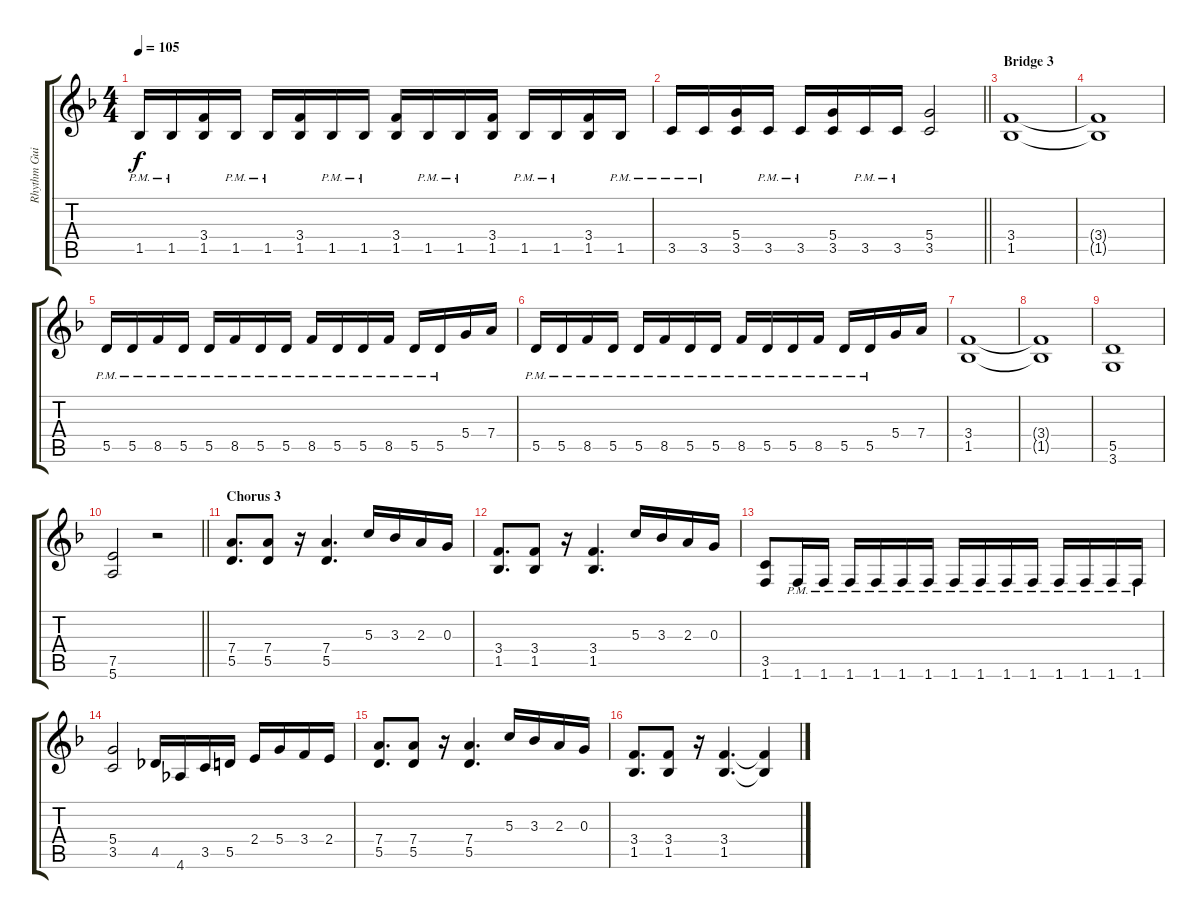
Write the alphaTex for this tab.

\track ("Rhythm Guitar 1: Henrik Juhano" "Rhythm Gui") {instrument distortionguitar}
\staff {score tabs}
\tuning (E4 B3 G3 D3 A2 E2) {hide}
\ts (4 4)
\tempo 105
\clef g2
\ks dminor
1.5{pm}.16{dy f} 1.5{pm}.16 (3.4 1.5).16 1.5{pm}.16 1.5{pm}.16 (3.4 1.5).16 1.5{pm}.16 1.5{pm}.16 (3.4 1.5).16 1.5{pm}.16 1.5{pm}.16 (3.4 1.5).16 1.5{pm}.16 1.5{pm}.16 (3.4 1.5).16 1.5{pm}.16 |
\barLineRight lightlight
3.5{pm}.16 3.5{pm}.16 (5.4 3.5).16 3.5{pm}.16 3.5{pm}.16 (5.4 3.5).16 3.5{pm}.16 3.5{pm}.16 (5.4 3.5).2 |
\section ("" "Bridge 3")
(3.4 1.5).1 |
(3.4{t} 1.5{t}).1 |
5.5{pm}.16 5.5{pm}.16 8.5{pm}.16 5.5{pm}.16 5.5{pm}.16 8.5{pm}.16 5.5{pm}.16 5.5{pm}.16 8.5{pm}.16 5.5{pm}.16 5.5{pm}.16 8.5{pm}.16 5.5{pm}.16 5.5{pm}.16 5.4.16 7.4.16 |
5.5{pm}.16 5.5{pm}.16 8.5{pm}.16 5.5{pm}.16 5.5{pm}.16 8.5{pm}.16 5.5{pm}.16 5.5{pm}.16 8.5{pm}.16 5.5{pm}.16 5.5{pm}.16 8.5{pm}.16 5.5{pm}.16 5.5{pm}.16 5.4.16 7.4.16 |
(3.4 1.5).1 |
(3.4{t} 1.5{t}).1 |
(5.5 3.6).1 |
\barLineRight lightlight
(7.5 5.6).2 r.2 |
\section ("" "Chorus 3")
(7.4 5.5).8{d} (7.4 5.5).8 r.16 (7.4 5.5).4{d} 5.3.16 3.3.16 2.3.16 0.3.16 |
(3.4 1.5).8{d} (3.4 1.5).8 r.16 (3.4 1.5).4{d} 5.3.16 3.3.16 2.3.16 0.3.16 |
(3.5 1.6).8 1.6{pm}.16 1.6{pm}.16 1.6{pm}.16 1.6{pm}.16 1.6{pm}.16 1.6{pm}.16 1.6{pm}.16 1.6{pm}.16 1.6{pm}.16 1.6{pm}.16 1.6{pm}.16 1.6{pm}.16 1.6{pm}.16 1.6{pm}.16 |
(5.4 3.5).2 4.5.16 4.6.16 3.5.16 5.5.16 2.4.16 5.4.16 3.4.16 2.4.16 |
(7.4 5.5).8{d} (7.4 5.5).8 r.16 (7.4 5.5).4{d} 5.3.16 3.3.16 2.3.16 0.3.16 |
(3.4 1.5).8{d} (3.4 1.5).8 r.16 (3.4 1.5).4{d} (3.4{t} 1.5{t}).4
